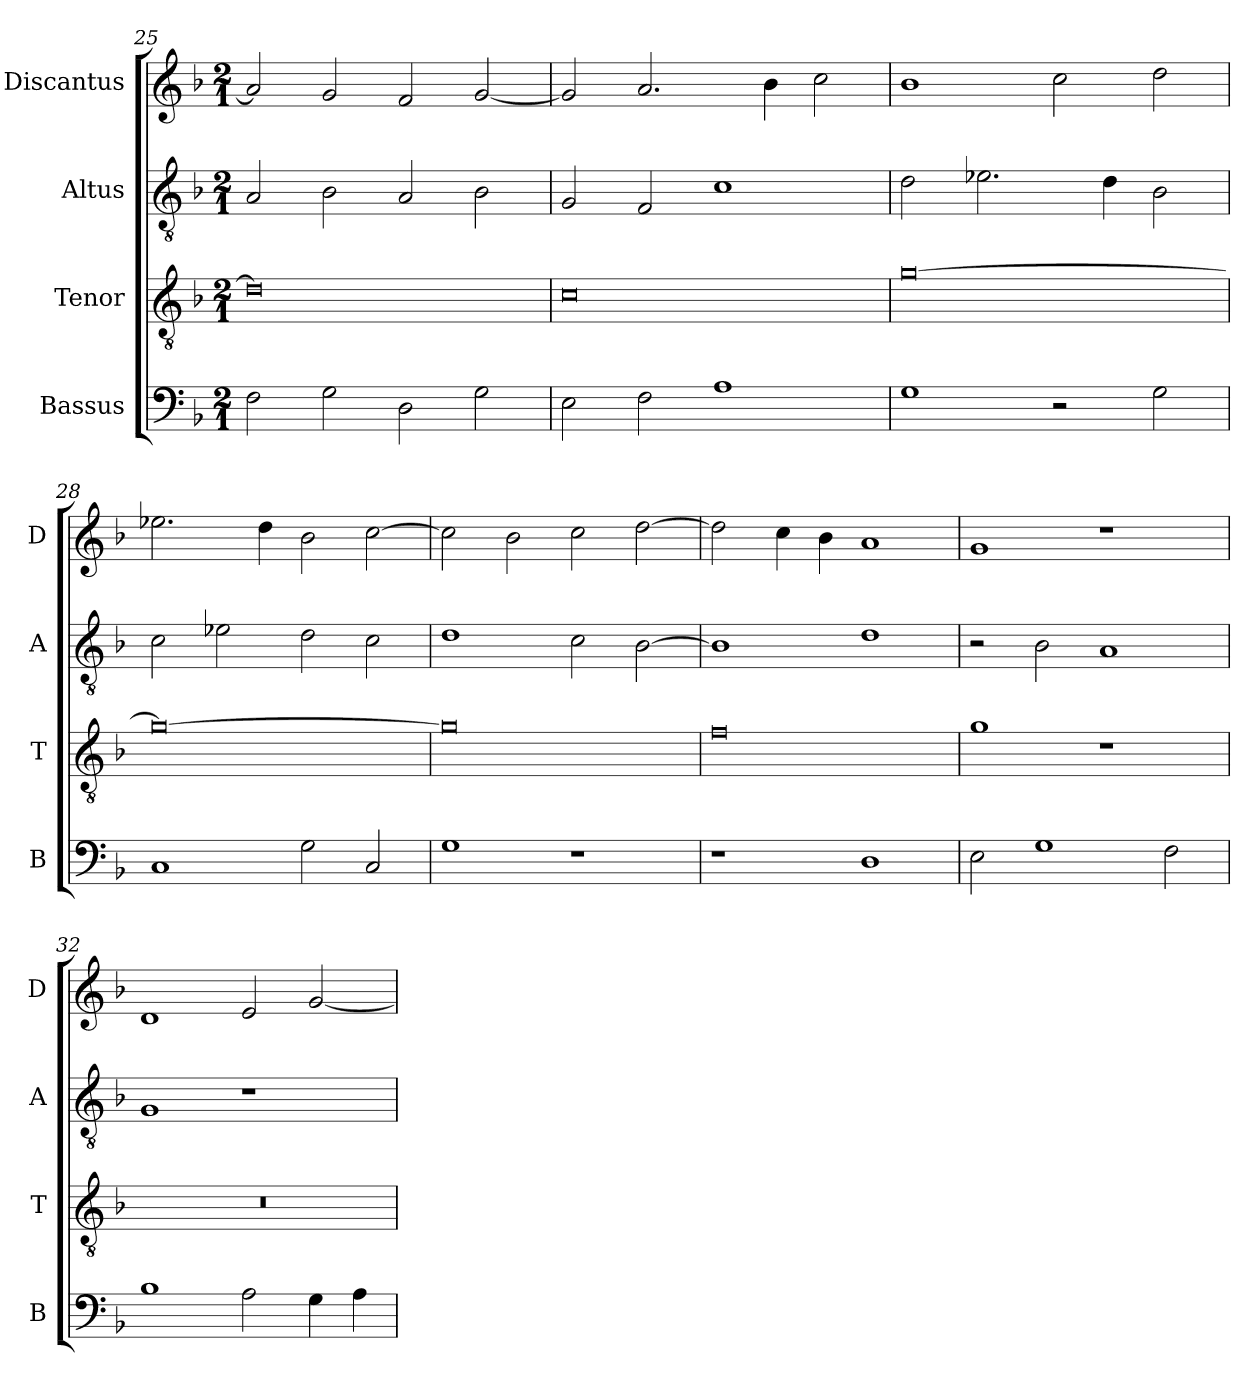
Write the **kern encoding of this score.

**kern	**kern	**kern	**kern
*part4	*part3	*part2	*part1
*staff4	*staff3	*staff2	*staff1
*I"Bassus	*I"Tenor	*I"Altus	*I"Discantus
*I'B	*I'T	*I'A	*I'D
*clefF4	*clefGv2	*clefGv2	*clefG2
*k[b-]	*k[b-]	*k[b-]	*k[b-]
*M2/1	*M2/1	*M2/1	*M2/1
=25	=25	=25	=25
2F\	0d]	2A/	2a/]
2G\	.	2B-\	2g/
2D\	.	2A/	2f/
2G\	.	2B-\	[2g/
=26	=26	=26	=26
2E\	0c	2G/	2g/]
2F\	.	2F/	2.a/
1A	.	1c	.
.	.	.	4b-\
.	.	.	2cc\
=27	=27	=27	=27
1G	[0g	2d\	1b-
.	.	2.e-X\	.
2r	.	.	2cc\
.	.	4d\	.
2G\	.	2B-\	2dd\
=28	=28	=28	=28
1C	0g_	2c\	2.ee-X\
.	.	2e-X\	.
.	.	.	4dd\
2G\	.	2d\	2b-\
2C/	.	2c\	[2cc\
=29	=29	=29	=29
1G	0g]	1d	2cc\]
.	.	.	2b-\
1r	.	2c\	2cc\
.	.	[2B-\	[2dd\
=30	=30	=30	=30
1r	0f	1B-]	2dd\]
.	.	.	4cc\
.	.	.	4b-\
1D	.	1d	1a
=31	=31	=31	=31
2E\	1g	2r	1g
1G	.	2B-\	.
.	1r	1A	1r
2F\	.	.	.
=32	=32	=32	=32
1B-	0r	1G	1d
2A\	.	1r	2e/
4G\	.	.	[2g/
4A\	.	.	.
=	=	=	=
*-	*-	*-	*-
